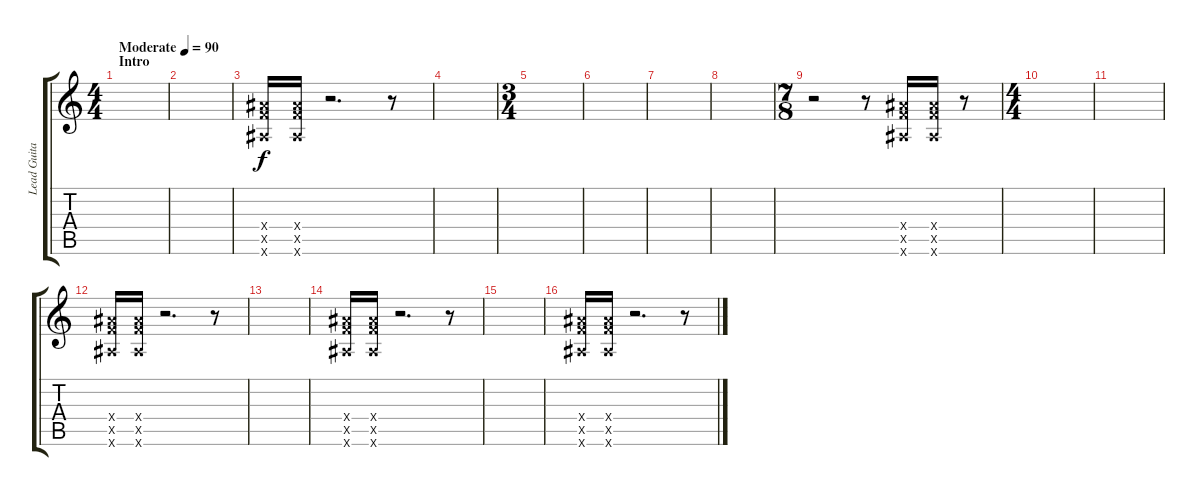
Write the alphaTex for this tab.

\track ("Lead Guitar (Xulfi)" "Lead Guita") {instrument overdrivenguitar}
\staff {score tabs}
\tuning (E4 B3 G3 D3 A2 D2) {hide}
\ts (4 4)
\section ("" "Intro")
\tempo (90 "Moderate")
\clef g2
\ks c
|
|
(8.4{x} 8.5{x} 8.6{x}).16{volume 16 balance 4} (8.4{x} 8.5{x} 8.6{x}).16 r.2{d} r.8 |
|
\ts (3 4)
|
|
|
|
\ts (7 8)
r.2 r.8 (8.4{x} 8.5{x} 8.6{x}).16 (8.4{x} 8.5{x} 8.6{x}).16 r.8 |
\ts (4 4)
|
|
(8.4{x} 8.5{x} 8.6{x}).16 (8.4{x} 8.5{x} 8.6{x}).16 r.2{d} r.8 |
|
(8.4{x} 8.5{x} 8.6{x}).16 (8.4{x} 8.5{x} 8.6{x}).16 r.2{d} r.8 |
|
(8.4{x} 8.5{x} 8.6{x}).16 (8.4{x} 8.5{x} 8.6{x}).16 r.2{d} r.8
